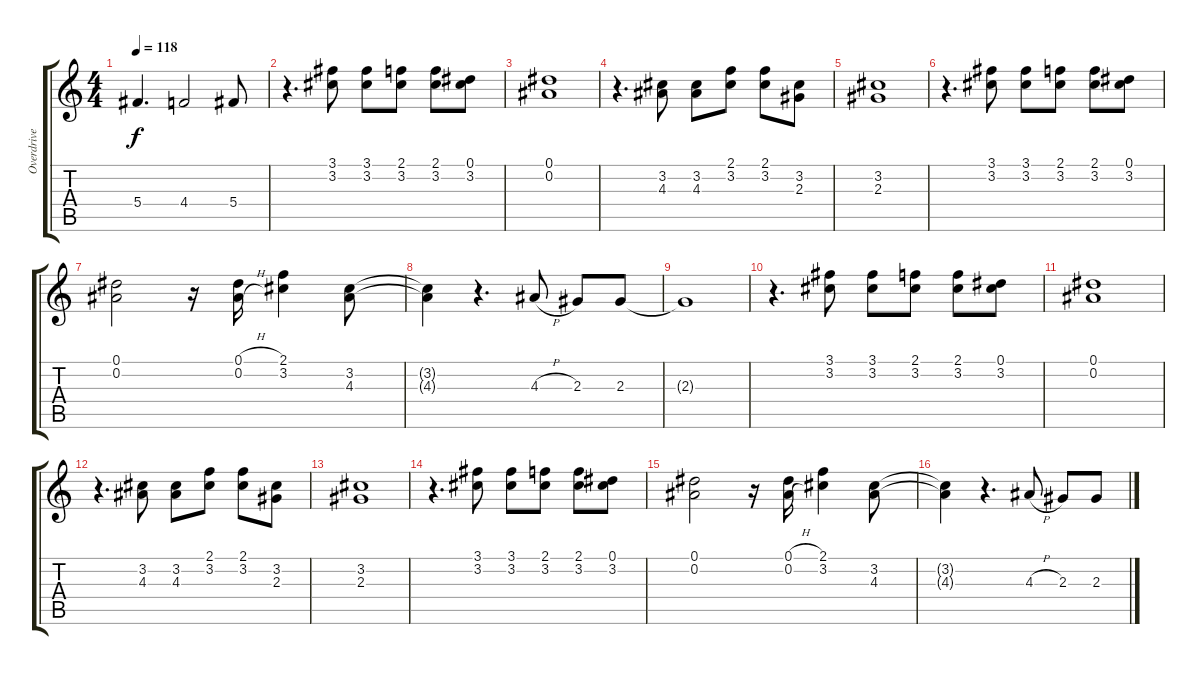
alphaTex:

\track ("Overdrive Guitar" "Overdrive ") {instrument overdrivenguitar}
\staff {score tabs}
\tuning (Eb4 Bb3 Gb3 Db3 Ab2 Eb2) {hide}
\ts (4 4)
\tempo 118
\clef g2
\ks c
5.4.4{d dy f} 4.4.2 5.4.8 |
r.4{d instrument overdrivenguitar} (3.1 3.2).8 (3.1 3.2).8 (2.1 3.2).8 (2.1 3.2).8 (0.1 3.2).8 |
(0.1 0.2).1 |
r.4{d} (3.2 4.3).8 (3.2 4.3).8 (2.1 3.2).8 (2.1 3.2).8 (3.2 2.3).8 |
(3.2 2.3).1 |
r.4{d} (3.1 3.2).8 (3.1 3.2).8 (2.1 3.2).8 (2.1 3.2).8 (0.1 3.2).8 |
(0.1 0.2).2 r.16 (0.1{h} 0.2{h}).16 (2.1 3.2).4 (3.2 4.3).8 |
(3.2{t} 4.3{t}).4 r.4{d} 4.3{h}.8 2.3.8 2.3.8 |
2.3{t}.1 |
r.4{d} (3.1 3.2).8 (3.1 3.2).8 (2.1 3.2).8 (2.1 3.2).8 (0.1 3.2).8 |
(0.1 0.2).1 |
r.4{d} (3.2 4.3).8 (3.2 4.3).8 (2.1 3.2).8 (2.1 3.2).8 (3.2 2.3).8 |
(3.2 2.3).1{volume 0} |
r.4{d} (3.1 3.2).8 (3.1 3.2).8 (2.1 3.2).8 (2.1 3.2).8 (0.1 3.2).8 |
(0.1 0.2).2 r.16 (0.1{h} 0.2{h}).16 (2.1 3.2).4 (3.2 4.3).8 |
(3.2{t} 4.3{t}).4 r.4{d} 4.3{h}.8 2.3.8 2.3.8
